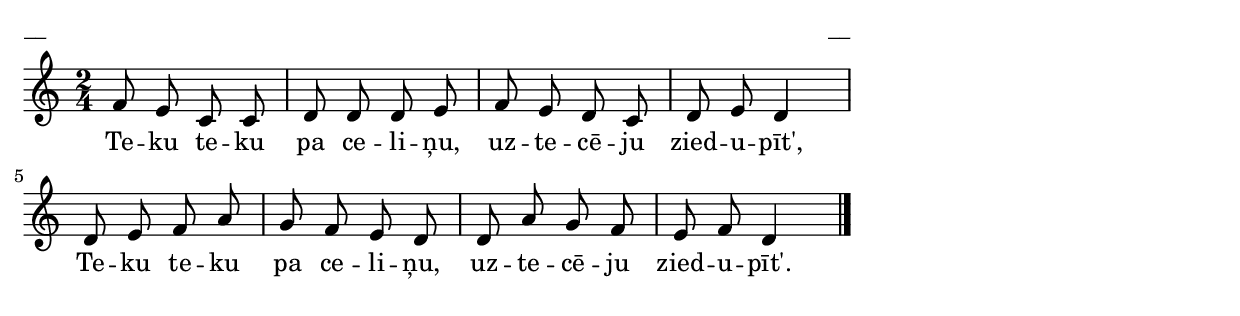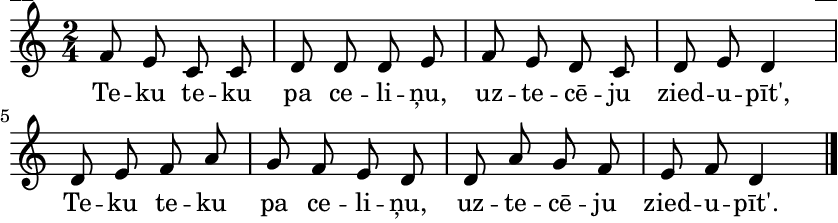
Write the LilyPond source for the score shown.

\version "2.13.18"
#(ly:set-option 'crop #t)

%\header {
%    title = "Teku, teku pa celiņu",AA lapas
%}
\paper {
line-width = 14\cm
left-margin = 0.4\cm
between-system-padding = 0.1\cm
between-system-space = 0.1\cm
}
\layout {
indent = #0
ragged-last = ##f
}

voiceA = \relative c' {
\clef "treble"
\key c \major
\time 2/4
f8 e c c |
d8 d d e |
f8 e d c |
d8 e d4 |
d8 e f a |
g8 f e d |
d8 a' g f |
e8 f d4
\bar "|."
} 

lyricA = \lyricmode {
Te -- ku te -- ku pa ce -- li -- ņu, uz -- te -- cē -- ju zied -- u -- pīt', 
Te -- ku te -- ku pa ce -- li -- ņu, uz -- te -- cē -- ju zied -- u -- pīt'.  
}
fullScore = <<
\new Staff {
<<
\new Voice = "voiceA" { \oneVoice \autoBeamOff \voiceA }
\new Lyrics \lyricsto "voiceA" \lyricA
>>
}
>>

\score {
\fullScore
\header { piece = "__" opus = "__" }
}
\markup { \with-color #(x11-color 'white) \sans \smaller "__" }
\score {
\unfoldRepeats
\fullScore
\midi {
\context { \Staff \remove "Staff_performer" }
\context { \Voice \consists "Staff_performer" }
}
}


